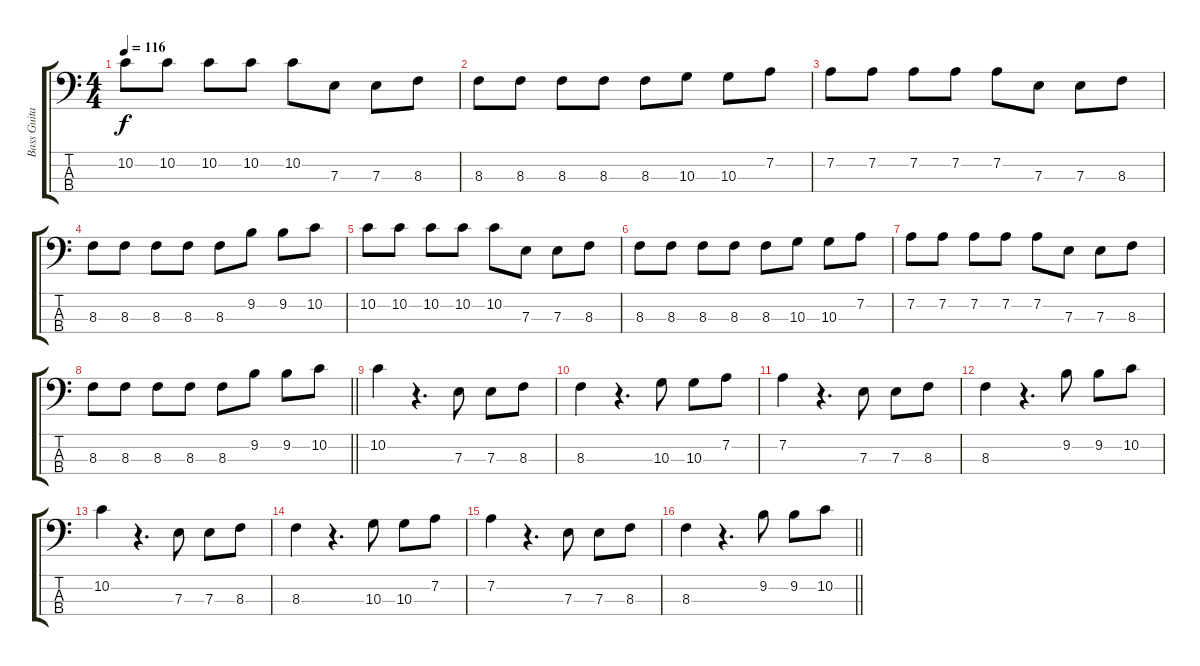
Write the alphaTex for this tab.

\track ("Bass Guitar" "Bass Guita") {instrument electricbassfinger}
\staff {score tabs}
\tuning (G2 D2 A1 E1) {hide}
\ts (4 4)
\tempo 116
\clef f4
\ks c
10.2.8{dy f} 10.2.8 10.2.8 10.2.8 10.2.8 7.3.8 7.3.8 8.3.8 |
8.3.8 8.3.8 8.3.8 8.3.8 8.3.8 10.3.8 10.3.8 7.2.8 |
7.2.8 7.2.8 7.2.8 7.2.8 7.2.8 7.3.8 7.3.8 8.3.8 |
8.3.8 8.3.8 8.3.8 8.3.8 8.3.8 9.2.8 9.2.8 10.2.8 |
10.2.8 10.2.8 10.2.8 10.2.8 10.2.8 7.3.8 7.3.8 8.3.8 |
8.3.8 8.3.8 8.3.8 8.3.8 8.3.8 10.3.8 10.3.8 7.2.8 |
7.2.8 7.2.8 7.2.8 7.2.8 7.2.8 7.3.8 7.3.8 8.3.8 |
\barLineRight lightlight
8.3.8 8.3.8 8.3.8 8.3.8 8.3.8 9.2.8 9.2.8 10.2.8 |
10.2.4 r.4{d} 7.3.8 7.3.8 8.3.8 |
8.3.4 r.4{d} 10.3.8 10.3.8 7.2.8 |
7.2.4 r.4{d} 7.3.8 7.3.8 8.3.8 |
8.3.4 r.4{d} 9.2.8 9.2.8 10.2.8 |
10.2.4 r.4{d} 7.3.8 7.3.8 8.3.8 |
8.3.4 r.4{d} 10.3.8 10.3.8 7.2.8 |
7.2.4 r.4{d} 7.3.8 7.3.8 8.3.8 |
\barLineRight lightlight
8.3.4 r.4{d} 9.2.8 9.2.8 10.2.8
